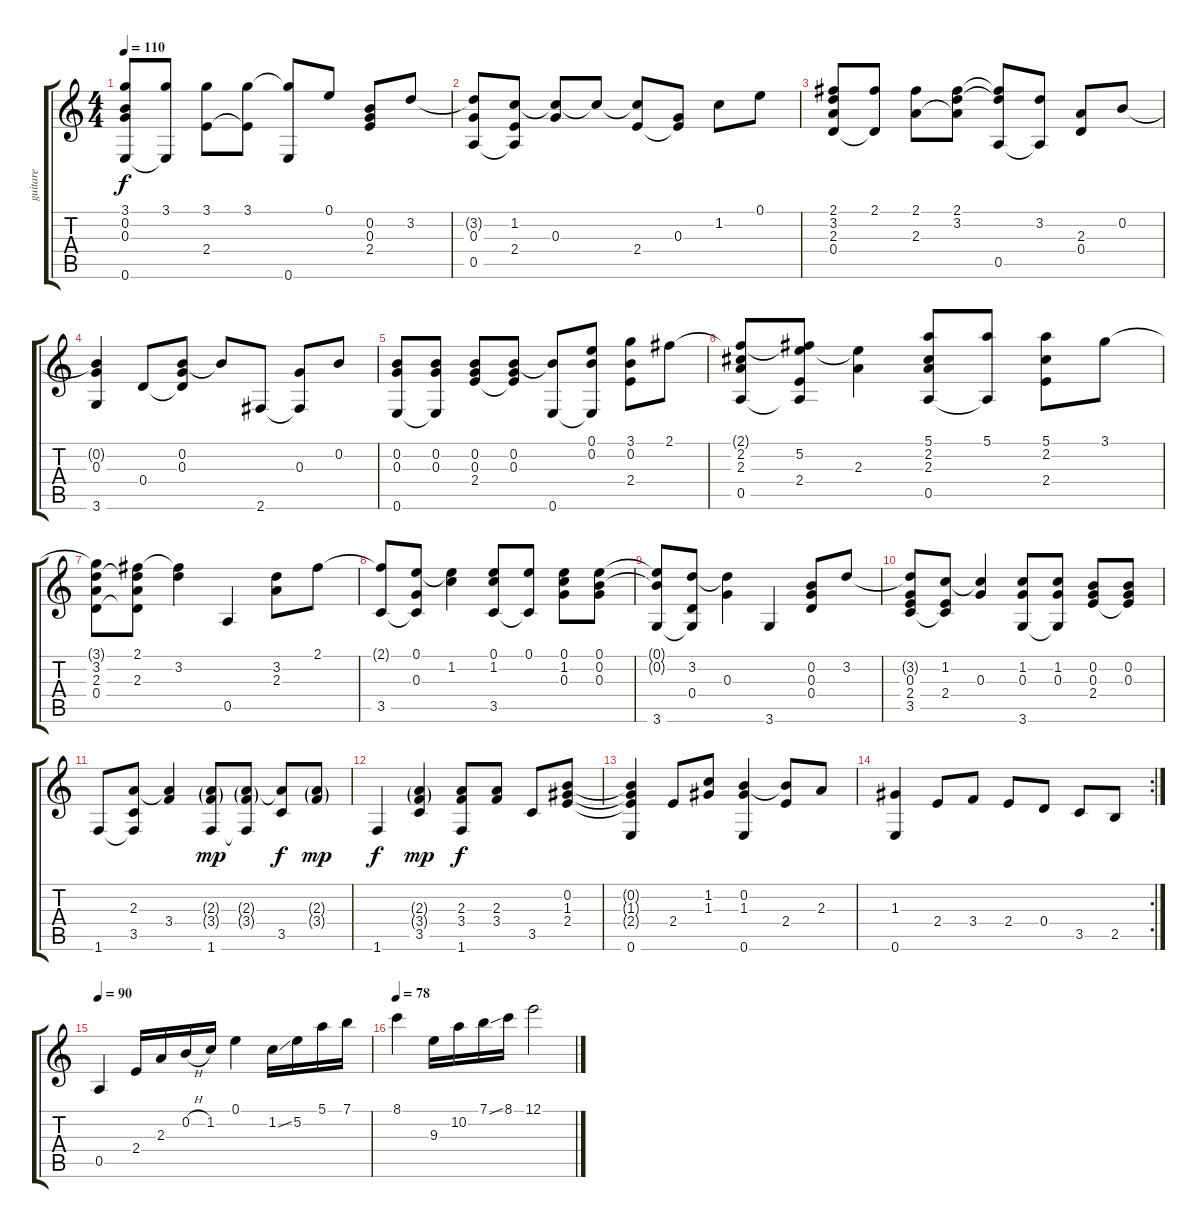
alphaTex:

\track ("guitare" "guitare") {instrument electricguitarjazz}
\staff {score tabs}
\tuning (E4 B3 G3 D3 A2 E2) {hide}
\ts (4 4)
\tempo 110
\clef g2
\ks c
(3.1 0.2 0.3 0.6).8{dy f} (3.1 0.6{t}).8 (3.1 2.4).8 (3.1 2.4{t}).8 (3.1{t} 0.6).8 0.1.8 (0.2 0.3 2.4).8 3.2.8 |
(3.2{t} 0.3 0.5).8 (1.2 2.4 0.5{t}).8 (1.2{t} 0.3).8 1.2{t}.8 (1.2{t} 2.4).8 (0.3 2.4{t}).8 1.2.8 0.1.8 |
(2.1 3.2 2.3 0.4).8 (2.1 0.4{t}).8 (2.1 2.3).8 (2.1 3.2 2.3{t}).8 (2.1{t} 3.2{t} 0.5).8 (3.2 0.5{t}).8 (2.3 0.4).8 0.2.8 |
(0.2{t} 0.3 3.6).4 0.4.8 (0.2 0.3 0.4{t}).8 0.2{t}.8 2.6.8 (0.3 2.6{t}).8 0.2.8 |
(0.2 0.3 0.6).8 (0.2 0.3 0.6{t}).8 (0.2 0.3 2.4).8 (0.2 0.3 2.4{t}).8 (0.2{t} 0.6).8 (0.1 0.2 0.6{t}).8 (3.1 0.2 2.4).8 2.1.8 |
(2.1{t} 2.2 2.3 0.5).8 (2.1{t} 5.2 2.4 0.5{t}).8 (5.2{t} 2.3).4 (5.1 2.2 2.3 0.5).8 (5.1 0.5{t}).8 (5.1 2.2 2.4).8 3.1.8 |
(3.1{t} 3.2 2.3 0.4).8 (2.1 3.2{t} 2.3 0.4{t}).8 (2.1{t} 3.2).4 0.5.4 (3.2 2.3).8 2.1.8 |
(2.1{t} 3.5).8 (0.1 0.3 3.5{t}).8 (0.1{t} 1.2).4 (0.1 1.2 3.5).8 (0.1 3.5{t}).8 (0.1 1.2 0.3).8 (0.1 0.2 0.3).8 |
(0.1{t} 0.2{t} 3.6).8 (3.2 0.4 3.6{t}).8 (3.2{t} 0.3).4 3.6.4 (0.2 0.3 0.4).8 3.2.8 |
(3.2{t} 0.3 2.4 3.5).8 (1.2 2.4 3.5{t}).8 (1.2{t} 0.3).4 (1.2 0.3 3.6).8 (1.2 0.3 3.6{t}).8 (0.2 0.3 2.4).8 (0.2 0.3 2.4{t}).8 |
1.6.8 (2.3 3.5 1.6{t}).8 (2.3{t} 3.4).4 (2.3{g} 3.4{g} 1.6).8{dy mp} (2.3{g} 3.4{g} 1.6{t}).8 (2.3{t} 3.5).8{dy f} (2.3{g} 3.4{g}).8{dy mp} |
1.6.4{dy f} (2.3{g} 3.4{g} 3.5).4{dy mp} (2.3 3.4 1.6).8{dy f} (2.3 3.4).8 3.5.8 (0.2 1.3 2.4).8 |
(0.2{t} 1.3{t} 2.4{t} 0.6).4 2.4.8 (1.2 1.3).8 (0.2 1.3 0.6).4 (0.2{t} 2.4).8 2.3.8 |
\rc 2
(1.3 0.6).4 2.4.8 3.4.8 2.4.8 0.4.8 3.5.8 2.5.8 |
\tempo 90
0.5.4 2.4.16 2.3.16 0.2{h}.16 1.2.16 0.1.4 1.2{ss}.16 5.2.16 5.1.16 7.1.16 |
\tempo 78
8.1.4 9.3.16 10.2.16 7.1{ss}.16 8.1.16 12.1.2
